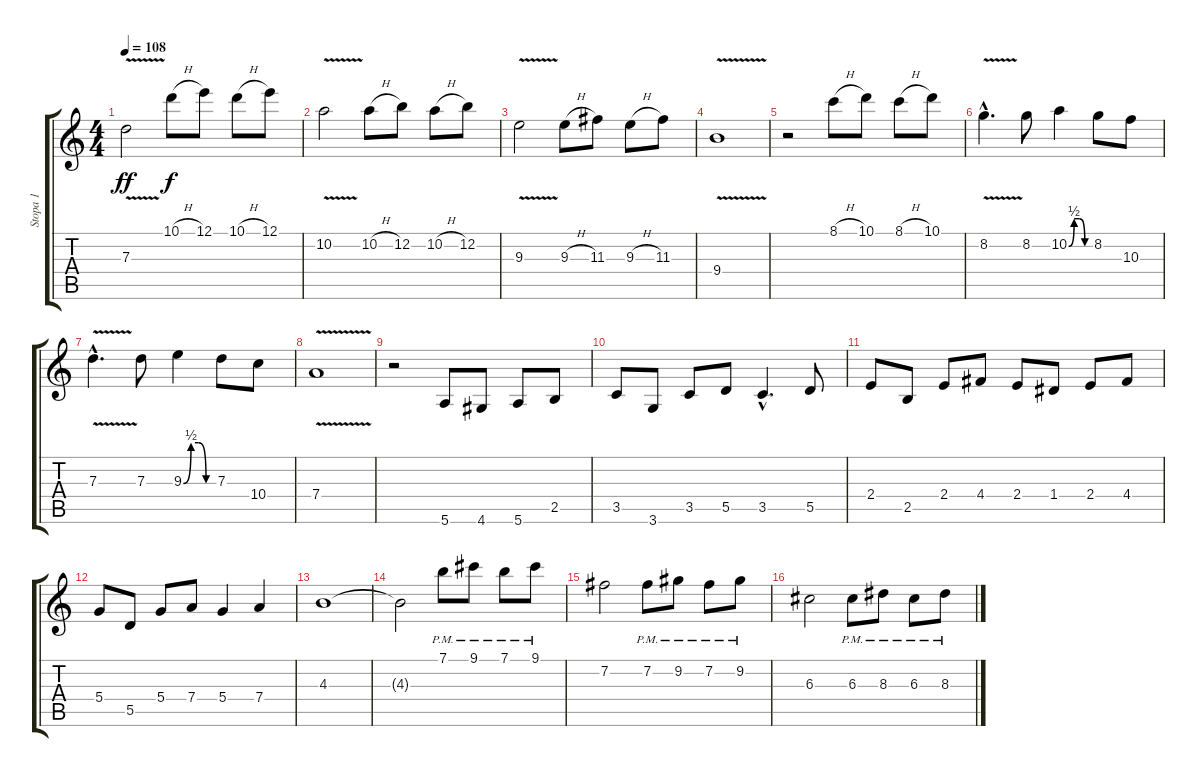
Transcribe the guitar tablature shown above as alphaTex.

\track ("Stopa 1" "Stopa 1") {instrument overdrivenguitar}
\staff {score tabs}
\tuning (E4 B3 G3 D3 A2 E2) {hide}
\ts (4 4)
\tempo 108
\clef g2
\ks c
7.3{v}.2{dy ff} 10.1{h}.8{dy f} 12.1.8 10.1{h}.8 12.1.8 |
10.2{v}.2 10.2{h}.8 12.2.8 10.2{h}.8 12.2.8 |
9.3{v}.2 9.3{h}.8 11.3.8 9.3{h}.8 11.3.8 |
9.4{v}.1 |
r.2 8.1{h}.8 10.1.8 8.1{h}.8 10.1.8 |
8.2{v hac}.4{d} 8.2.8 10.2{be (custom 0 0 15 2 30 2 45 0 60 0)}.4 8.2.8 10.3.8 |
7.3{v hac}.4{d} 7.3.8 9.3{be (custom 0 0 15 2 30 2 45 0 60 0)}.4 7.3.8 10.4.8 |
7.4{v}.1 |
r.2 5.6.8 4.6.8 5.6.8 2.5.8 |
3.5.8 3.6.8 3.5.8 5.5.8 3.5{hac}.4{d} 5.5.8 |
2.4.8 2.5.8 2.4.8 4.4.8 2.4.8 1.4.8 2.4.8 4.4.8 |
5.4.8 5.5.8 5.4.8 7.4.8 5.4.4 7.4.4 |
4.3.1 |
4.3{t}.2 7.1{pm}.8 9.1{pm}.8 7.1{pm}.8 9.1{pm}.8 |
7.2.2 7.2{pm}.8 9.2{pm}.8 7.2{pm}.8 9.2{pm}.8 |
6.3.2 6.3{pm}.8 8.3{pm}.8 6.3{pm}.8 8.3{pm}.8
